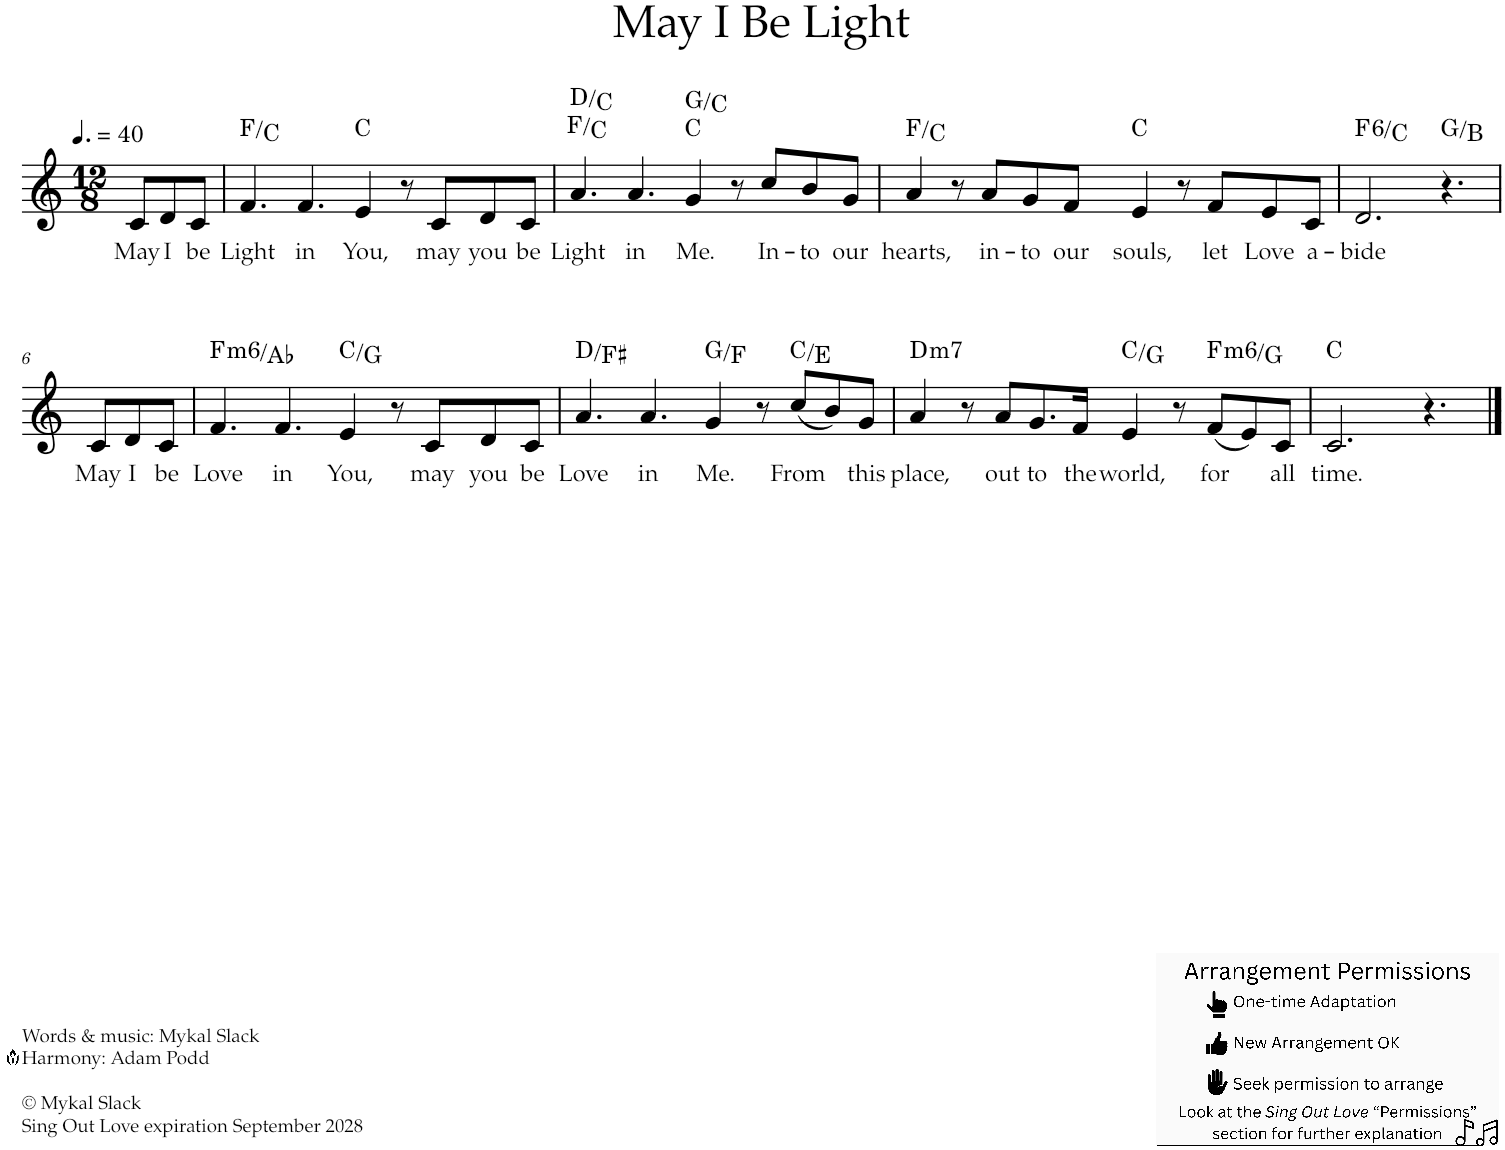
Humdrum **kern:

**kern	**text	**harte
*part1	*part1	*part1
*staff1	*staff1	*
*I"Flute	*	*
*I'Fl.	*	*
*clefG2	*	*
*k[]	*	*
*M12/8	*	*
*MM60	*	*
=1	=1	=1
!	!LO:LY:b	!
8c/L	May	.
!	!LO:LY:b	!
8d/	I	.
!	!LO:LY:b	!
8c/J	be	.
=2	=2	=2
!	!LO:LY:b	!
4.f/	Light	F:maj/5
!	!LO:LY:b	!
4.f/	in	.
!	!LO:LY:b	!
4e/	You,	C:maj
8r	.	.
!	!LO:LY:b	!
8c/L	may	.
!	!LO:LY:b	!
8d/	you	.
!	!LO:LY:b	!
8c/J	be	.
=3	=3	=3
!	!LO:LY:b	!
4.a/	Light	F:maj/5 D:maj/b7
!	!LO:LY:b	!
4.a/	in	.
!	!LO:LY:b	!
4g/	Me.	C:maj G:maj/4
8r	.	.
!	!LO:LY:b	!
8cc/L	In-	.
!	!LO:LY:b	!
8b/	-to	.
!	!LO:LY:b	!
8g/J	our	.
=4	=4	=4
!	!LO:LY:b	!
4a/	hearts,	F:maj/5
8r	.	.
!	!LO:LY:b	!
8a/L	in-	.
!	!LO:LY:b	!
8g/	-to	.
!	!LO:LY:b	!
8f/J	our	.
!	!LO:LY:b	!
4e/	souls,	C:maj
8r	.	.
!	!LO:LY:b	!
8f/L	let	.
!	!LO:LY:b	!
8e/	Love	.
!	!LO:LY:b	!
8c/J	a-	.
=5	=5	=5
!	!LO:LY:b	!LO:H:kt=6
2.d/	-bide	F:maj6/5
4.r	.	G:maj/3
!!LO:LB:g=z
=6	=6	=6
!	!LO:LY:b	!
8c/L	May	.
!	!LO:LY:b	!
8d/	I	.
!	!LO:LY:b	!
8c/J	be	.
=7	=7	=7
!	!LO:LY:b	!LO:H:kt=m6
4.f/	Love	F:min6/b3
!	!LO:LY:b	!
4.f/	in	.
!	!LO:LY:b	!
4e/	You,	C:maj/5
8r	.	.
!	!LO:LY:b	!
8c/L	may	.
!	!LO:LY:b	!
8d/	you	.
!	!LO:LY:b	!
8c/J	be	.
=8	=8	=8
!	!LO:LY:b	!
4.a/	Love	D:maj/3
!	!LO:LY:b	!
4.a/	in	.
!	!LO:LY:b	!
4g/	Me.	G:maj/b7
8r	.	.
!	!LO:LY:b	!
(8cc/L	From	C:maj/3
8b/)	.	.
!	!LO:LY:b	!
8g/J	this	.
=9	=9	=9
!	!LO:LY:b	!LO:H:kt=m7
4a/	place,	D:min7
8r	.	.
!	!LO:LY:b	!
8a/L	out	.
!	!LO:LY:b	!
8.g/	to	.
!	!LO:LY:b	!
16f/Jk	the	.
!	!LO:LY:b	!
4e/	world,	C:maj/5
8r	.	.
!	!LO:LY:b	!LO:H:kt=m6
(8f/L	for	F:min6/2
8e/)	.	.
!	!LO:LY:b	!
8c/J	all	.
=10	=10	=10
!	!LO:LY:b	!
2.c/	time.	C:maj
4.r	.	.
==	==	==
*-	*-	*-
